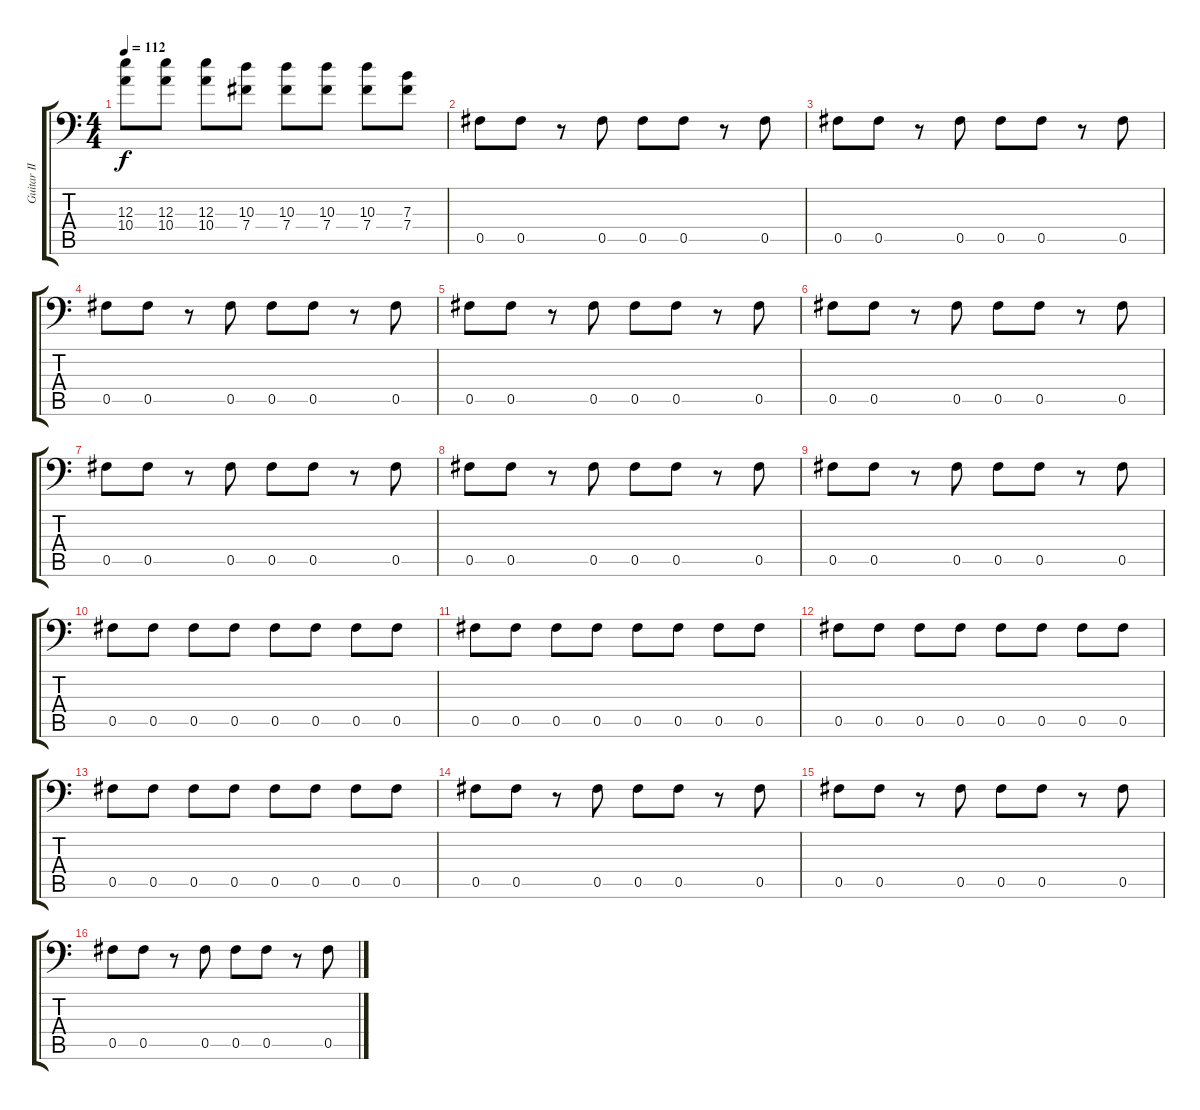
\track ("Guitar II [Mike Gallagher]" "Guitar II ") {instrument distortionguitar}
\staff {score tabs}
\tuning (B3 Ab3 E3 B2 Gb2 Gb1) {hide}
\ts (4 4)
\tempo 112
\clef f4
\ks c
(12.3 10.4).8{dy f} (12.3 10.4).8 (12.3 10.4).8 (10.3 7.4).8 (10.3 7.4).8 (10.3 7.4).8 (10.3 7.4).8 (7.3 7.4).8 |
0.5.8 0.5.8 r.8 0.5.8 0.5.8 0.5.8 r.8 0.5.8 |
0.5.8 0.5.8 r.8 0.5.8 0.5.8 0.5.8 r.8 0.5.8 |
0.5.8 0.5.8 r.8 0.5.8 0.5.8 0.5.8 r.8 0.5.8 |
0.5.8 0.5.8 r.8 0.5.8 0.5.8 0.5.8 r.8 0.5.8 |
0.5.8 0.5.8 r.8 0.5.8 0.5.8 0.5.8 r.8 0.5.8 |
0.5.8 0.5.8 r.8 0.5.8 0.5.8 0.5.8 r.8 0.5.8 |
0.5.8 0.5.8 r.8 0.5.8 0.5.8 0.5.8 r.8 0.5.8 |
0.5.8 0.5.8 r.8 0.5.8 0.5.8 0.5.8 r.8 0.5.8 |
0.5.8 0.5.8 0.5.8 0.5.8 0.5.8 0.5.8 0.5.8 0.5.8 |
0.5.8 0.5.8 0.5.8 0.5.8 0.5.8 0.5.8 0.5.8 0.5.8 |
0.5.8 0.5.8 0.5.8 0.5.8 0.5.8 0.5.8 0.5.8 0.5.8 |
0.5.8 0.5.8 0.5.8 0.5.8 0.5.8 0.5.8 0.5.8 0.5.8 |
0.5.8 0.5.8 r.8 0.5.8 0.5.8 0.5.8 r.8 0.5.8 |
0.5.8 0.5.8 r.8 0.5.8 0.5.8 0.5.8 r.8 0.5.8 |
0.5.8 0.5.8 r.8 0.5.8 0.5.8 0.5.8 r.8 0.5.8
